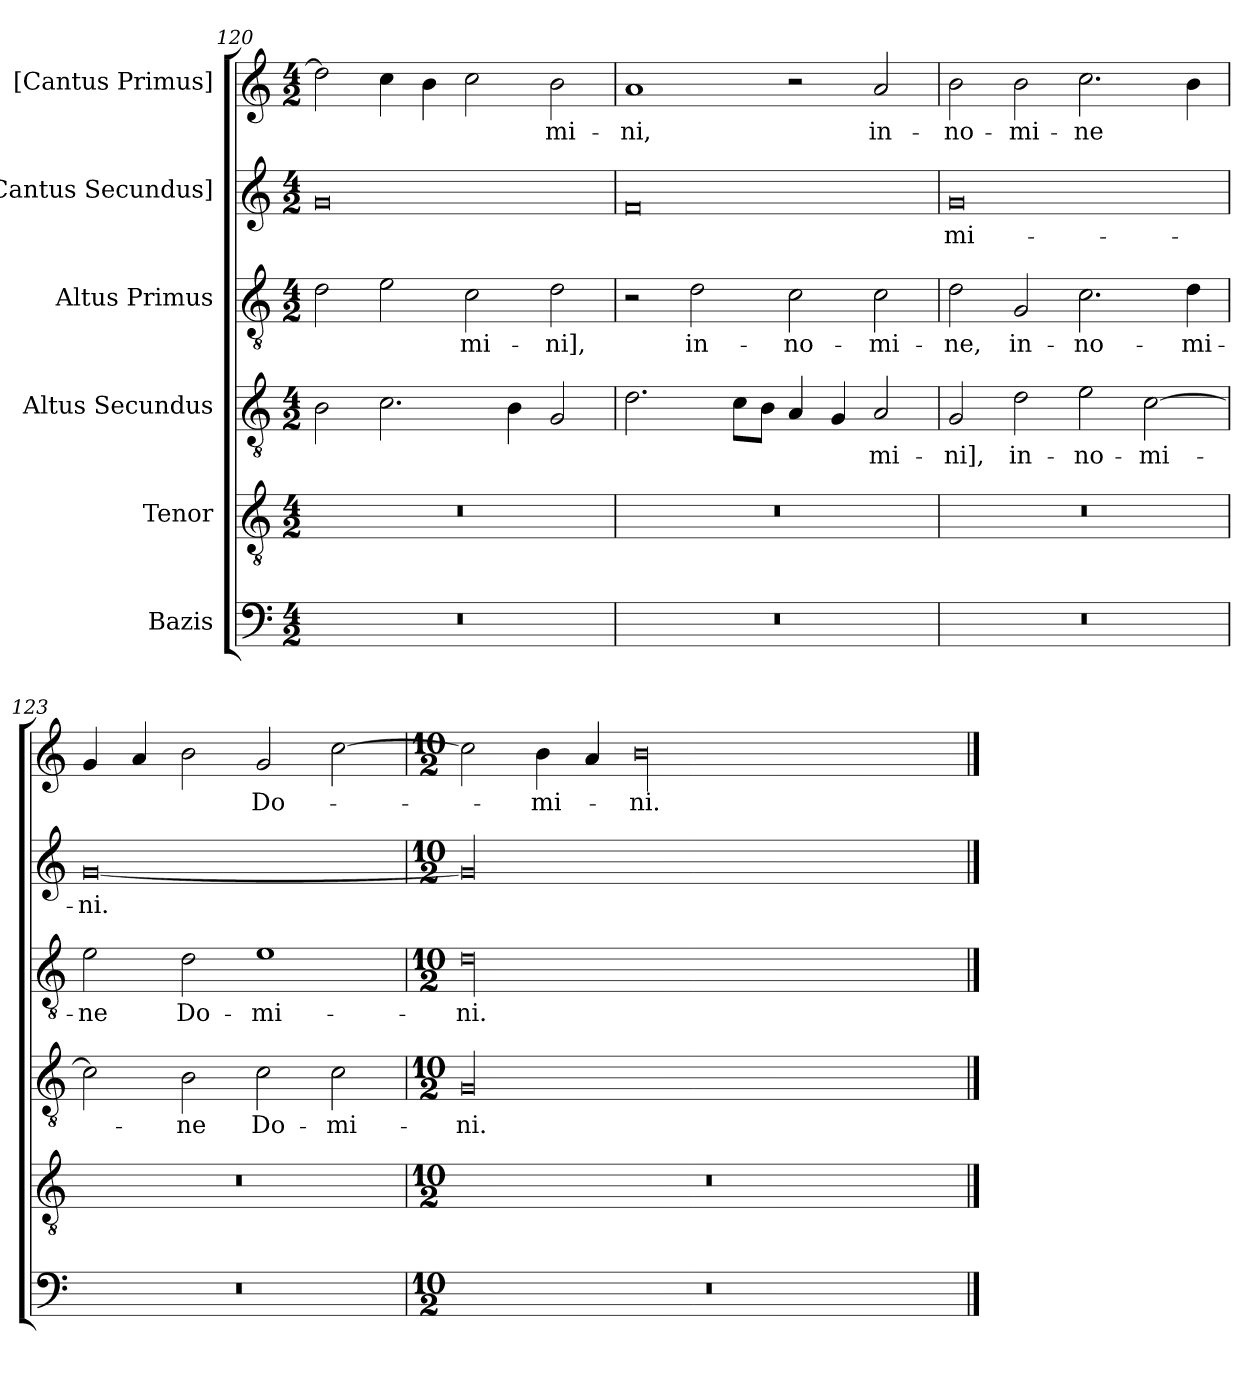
**kern	**kern	**kern	**text	**kern	**text	**kern	**text	**kern	**text
*part6	*part5	*part4	*part4	*part3	*part3	*part2	*part2	*part1	*part1
*staff6	*staff5	*staff4	*staff4	*staff3	*staff3	*staff2	*staff2	*staff1	*staff1
*I"Bazis	*I"Tenor	*I"Altus Secundus	*	*I"Altus Primus	*	*I"[Cantus Secundus]	*	*I"[Cantus Primus]	*
*clefF4	*clefGv2	*clefGv2	*	*clefGv2	*	*clefG2	*	*clefG2	*
*k[]	*k[]	*k[]	*	*k[]	*	*k[]	*	*k[]	*
*M4/2	*M4/2	*M4/2	*	*M4/2	*	*M4/2	*	*M4/2	*
=120	=120	=120	=120	=120	=120	=120	=120	=120	=120
0r	0r	2B\	.	2d\	.	0g/	.	2dd\]	.
.	.	2.c\	.	2e\	.	.	.	4cc\	.
.	.	.	.	.	.	.	.	4b\	.
.	.	.	.	2c\	-mi-	.	.	2cc\	.
.	.	4B\	.	.	.	.	.	.	.
.	.	2G/	.	2d\	-ni],	.	.	2b\	-mi-
=121	=121	=121	=121	=121	=121	=121	=121	=121	=121
0r	0r	2.d\	.	2r	.	0f/	.	1a/	-ni,
.	.	.	.	2d\	in-	.	.	.	.
.	.	8c\L	.	.	.	.	.	.	.
.	.	8B\J	.	.	.	.	.	.	.
.	.	4A/	.	2c\	no-	.	.	2r	.
.	.	4G/	.	.	.	.	.	.	.
.	.	2A/	-mi-	2c\	-mi-	.	.	2a/	in-
=122	=122	=122	=122	=122	=122	=122	=122	=122	=122
0r	0r	2G/	-ni],	2d\	-ne,	0g/	-mi-	2b\	no-
.	.	2d\	in-	2G/	in-	.	.	2b\	-mi-
.	.	2e\	no-	2.c\	no-	.	.	2.cc\	-ne
.	.	[2c\	-mi-	.	.	.	.	.	.
.	.	.	.	4d\	-mi-	.	.	4b\	.
=123	=123	=123	=123	=123	=123	=123	=123	=123	=123
0r	0r	2c\]	.	2e\	-ne	[0g/	-ni.	4g/	.
.	.	.	.	.	.	.	.	4a/	.
.	.	2B\	-ne	2d\	Do-	.	.	2b\	.
.	.	2c\	Do-	1e\	-mi-	.	.	2g/	Do-
.	.	2c\	-mi-	.	.	.	.	[2cc\	.
=124	=124	=124	=124	=124	=124	=124	=124	=124	=124
*M10/2	*M10/2	*M10/2	*	*M10/2	*	*M10/2	*	*M10/2	*
1%5r	1%5r	00G/	-ni.	00d\	-ni.	00g/]	.	2cc\]	.
.	.	.	.	.	.	.	.	4b\	-mi-
.	.	.	.	.	.	.	.	4a/	.
.	.	.	.	.	.	.	.	00b\	-ni.
.	.	1ryy	.	1ryy	.	1ryy	.	.	.
==	==	==	==	==	==	==	==	==	==
*-	*-	*-	*-	*-	*-	*-	*-	*-	*-
